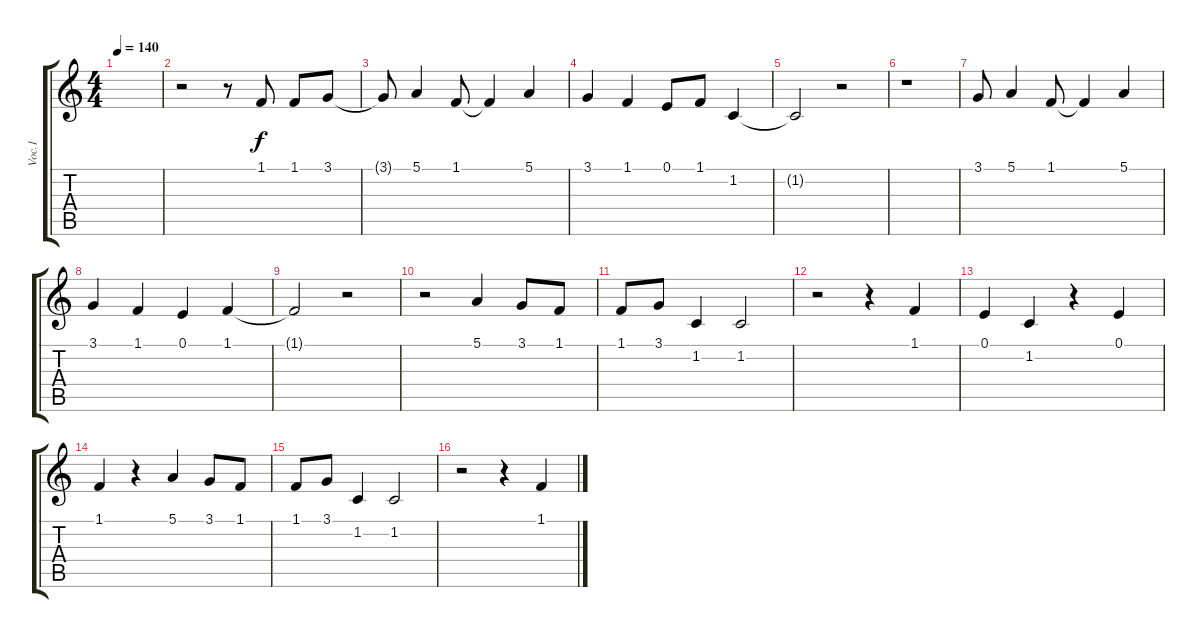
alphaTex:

\track ("Voc.1" "Voc.1") {instrument altosax}
\staff {score tabs}
\tuning (E4 B3 G3 D3 A2 E2) {hide}
\ts (4 4)
\tempo 140
\clef g2
\ks c
|
r.2 r.8 1.1.8 1.1.8 3.1.8 |
3.1{t}.8 5.1.4 1.1.8 1.1{t}.4 5.1.4 |
3.1.4 1.1.4 0.1.8 1.1.8 1.2.4 |
1.2{t}.2 r.2 |
r.1 |
3.1.8 5.1.4 1.1.8 1.1{t}.4 5.1.4 |
3.1.4 1.1.4 0.1.4 1.1.4 |
1.1{t}.2 r.2 |
r.2 5.1.4 3.1.8 1.1.8 |
1.1.8 3.1.8 1.2.4 1.2.2 |
r.2 r.4 1.1.4 |
0.1.4 1.2.4 r.4 0.1.4 |
1.1.4 r.4 5.1.4 3.1.8 1.1.8 |
1.1.8 3.1.8 1.2.4 1.2.2 |
r.2 r.4 1.1.4
